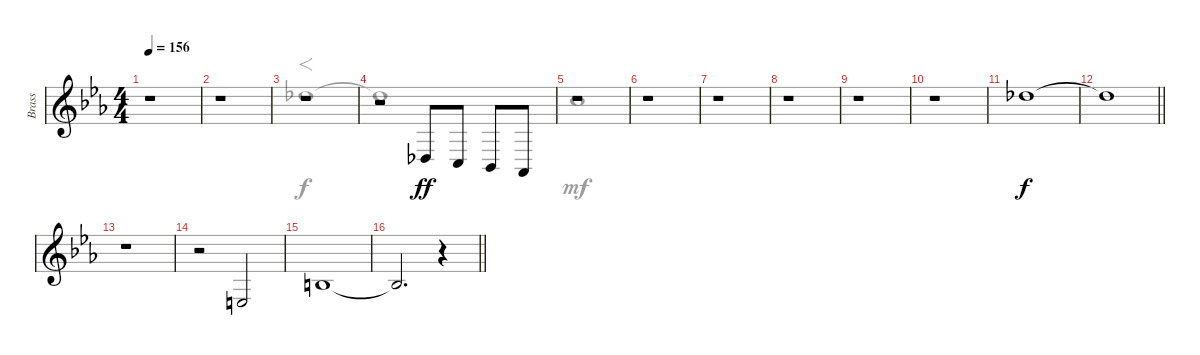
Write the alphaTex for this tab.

\track ("Brass" "Brass") {instrument tuba}
\staff {score}
\tuning (D4 A3 F3 C3 G2 D2) {hide}
\voice
\ts (4 4)
\tempo 156
\clef g2
\ks cminor
r.1{dy f} |
r.1 |
r.1 |
r.2 1.4.8{dy ff} 0.4.8 3.5.8 1.5.8 |
r.1 |
r.1 |
r.1 |
r.1 |
r.1 |
r.1 |
11.1.1{dy f} |
\barLineRight lightlight
11.1{t}.1 |
r.1 |
r.2 4.4.2 |
2.2.1 |
\barLineRight lightlight
2.2{t}.2{d} r.4
\voice
\clef g2
\ottava regular
\simile none
\ks cminor
|
|
11.1.1{f} |
11.1{t}.1{dy f} |
10.1.1{dy mf} |
|
|
|
|
|
|
\barLineRight lightlight
|
|
|
|
\barLineRight lightlight
